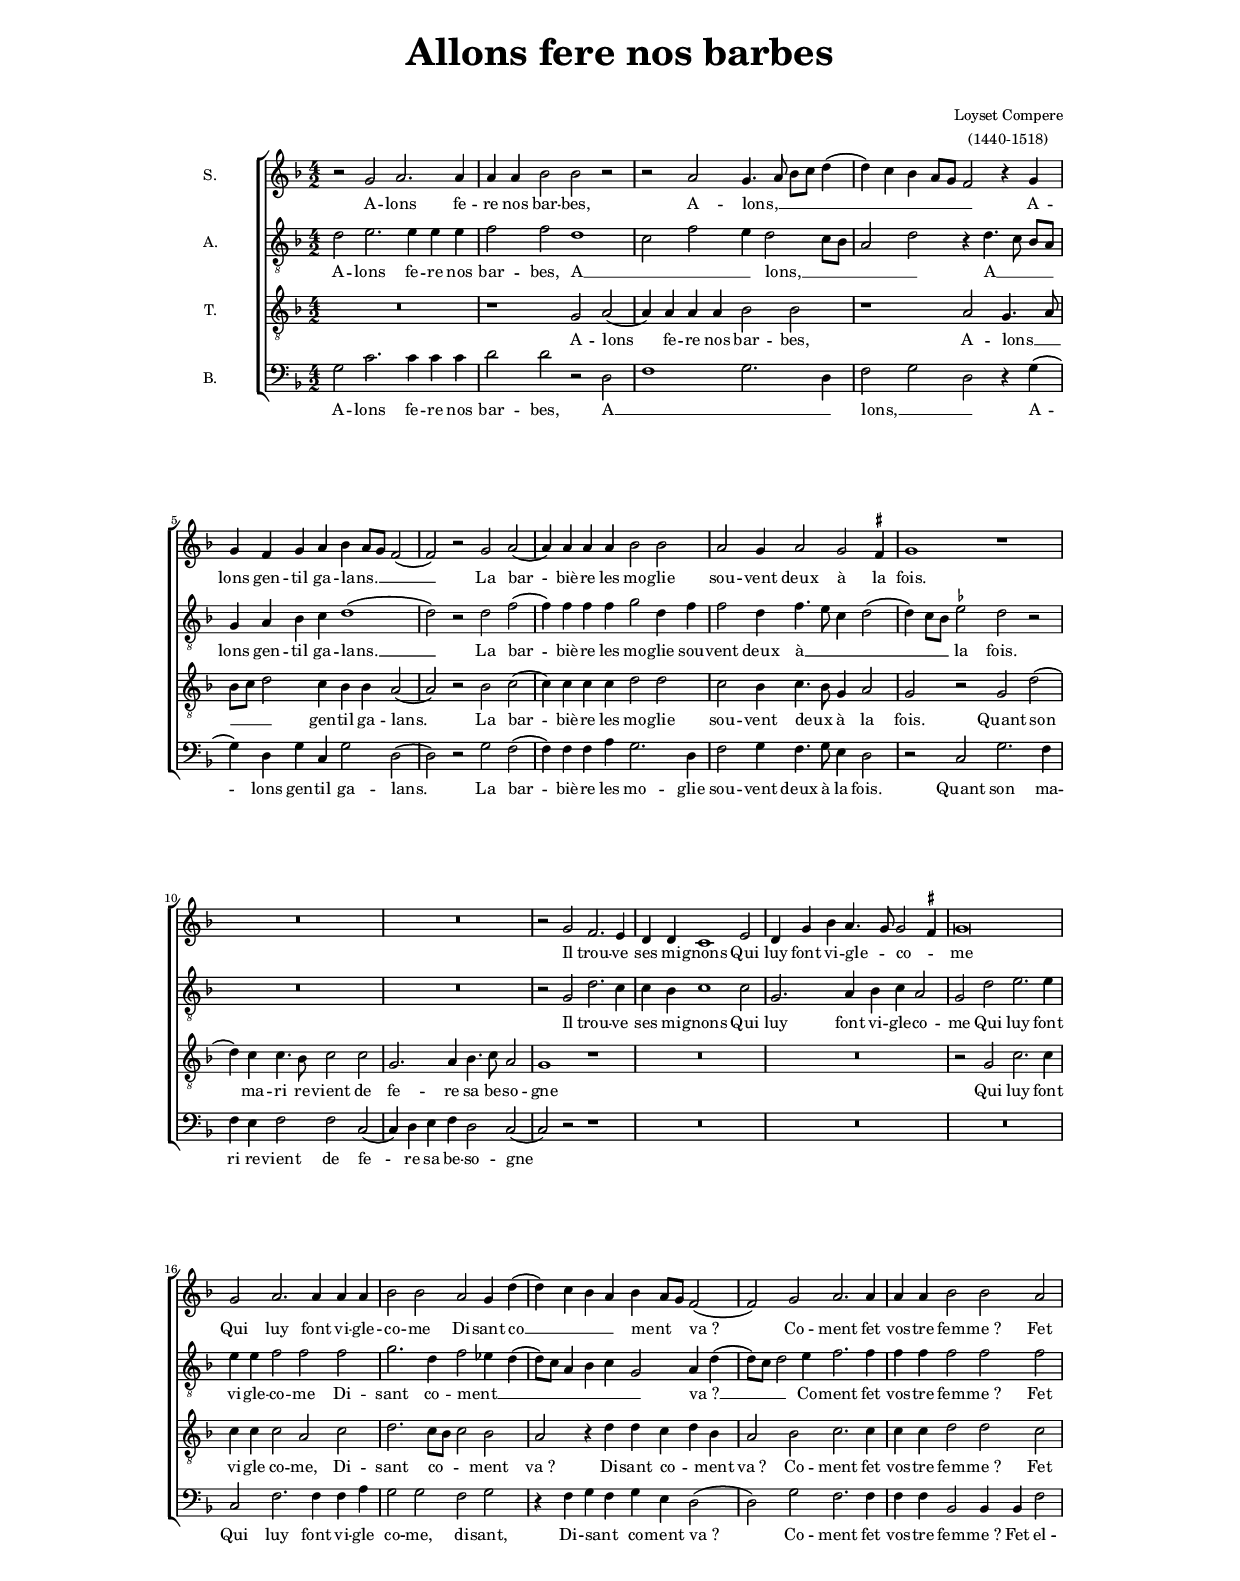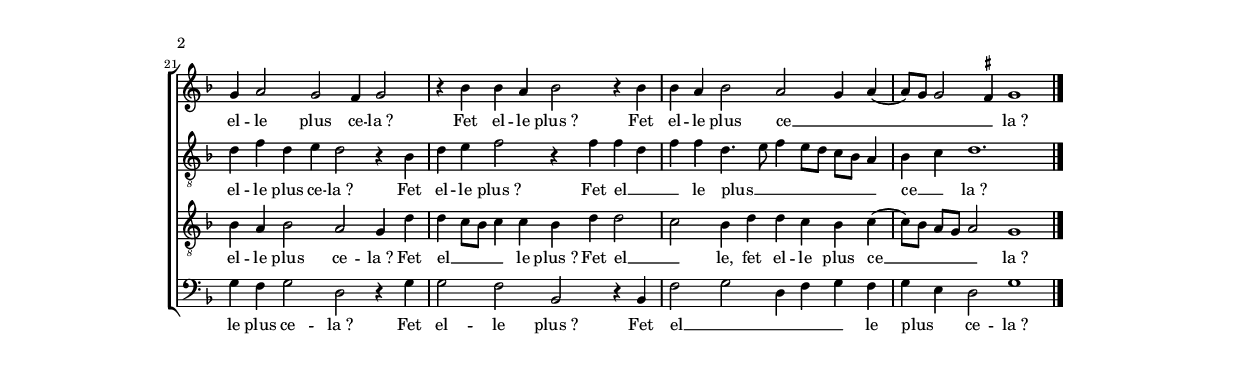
\version "2.12.1"

%---------------------------------------------------------------------------
%
%---------------------------------------------------------------------------

\paper {
	line-width = 15\cm 
	top-margin = 1.2\cm
	bottom-margin = 2.4\cm
	after-title-space = 4\cm
}

#(set-global-staff-size 13)
#(ly:set-option 'point-and-click #f)

%---------------------------------------------------------------------------
%	
%---------------------------------------------------------------------------

\header {
	title = \markup \center-column {
		\pad-markup #3 {
			\fontsize #+4
			"Allons fere nos barbes"
		}
	}
	composer = \markup {
		% \box
		\pad-to-box #'(0 . 0) #'(0 . 5)
		\center-column {
			"Loyset Compere"
			"(1440-1518)"
		}
	}
}

%---------------------------------------------------------------------------
%	
%---------------------------------------------------------------------------

global = {
	\time 4/2
	\key f \major
	\override DynamicTextSpanner #'dash-period = #-1.0
	\override Score.Hairpin #'to-barline = ##f
}
print = {
	\autoBeamOff
	\dynamicUp
}
mid = {
	\tempo 2=115
}

%---------------------------------------------------------------------------
%	NOTES
%---------------------------------------------------------------------------

Sop = \relative c'' {
	\set Staff.instrumentName = #"S."
	\set suggestAccidentals = ##t
	
	r2 g a2. a4
	a a bes2 bes r2
	r2 a g4. a8 bes[ c] d4(
	d) c bes a8[ g ]f2 r4 g
	g f g a bes a8[ g] f2(
	f) r2 g2 a2(
	a4) a a a bes2 bes
	a g4 a2 g fis4
	g1 r1
	R1*2
	R1*2
	r2 g2 f2. e4
	d d c1 e2
	d4 g bes
	
	a4. g8 g2 fis4
	g\breve
	g2 a2. a4 a a
	bes2 bes a g4 d'4(
	d) c bes a bes a8[ g] f2( 
	f) g2 a2. a4
	a a bes2 bes a
	g4 a2 g f4 g2
	r4 bes bes a bes2 r4 bes
	bes a bes2 a g4 a4(
	a8)[ g] g2 fis4 g1
	\bar "|."
}

Alt = \relative c' {
	\set Staff.instrumentName = #"A."	
	\clef "treble_8"
	\set suggestAccidentals = ##t
	
	d2 e2. e4 e e
	f2 f d1
	c2 f e4 d2 c8[ bes]
	a2 d2 r4 d4. c8 bes[ a]
	g4 a bes c d1(
	d2) r d f(
	f4) f f f g2 d4 f
	f2 d4 f4. e8 c4 d2(
	d4) c8[ bes] es2 d r
	R1*2 R1*2
	r2 g,2 d'2. c4
	c bes c1 c2
	g2. a4 bes c a2
	g d'
	
	e2. e4 e e f2
	f f g2. d4
	f2 \set suggestAccidentals = ##f es4 \set suggestAccidentals = ##t d4(
	
	d8)[ c8] a4 bes c
	g2 a4 d4( d8)[ c] d2 e4
	f2. f4 f f f2
	f f d4 f d e
	d2 r4 bes d e f2
	r4 f f d f f d4. e8
	f4 e8[ d] c[ bes] a4
	bes c d1.
	\bar "|."
}

Ten = \relative c' {
	\set Staff.instrumentName = #"T."	
	\clef "treble_8"
	
	R1*2
	r1 g2 a2(
	a4) a4 a a bes2 bes
	r1 a2 g4. a8
	bes[ c] d2 c4 bes bes a2(
	a2) r2 bes c(
	c4) c c c d2 d
	c bes4 c4. bes8 g4 a2
	g r g d'2(
	d4) c4 c4. bes8 c2 c
	g2. a4 bes4. c8 a2
	g1 r1
	R1*2
	R1*2
	r2 g c2. c4
	c c c2 a c
	d2. c8[ bes]
	
	c2 bes
	a r4 d d c d bes
	a2 bes c2. c4
	c c d2 d c
	bes4 a bes2 a g4 d'
	d c8[ bes] c4 c bes d d2
	c bes4 d d c bes c4(
	c8)[ bes] a[ g] a2 g1
	\bar "|."
}

Bas = \relative c {
	\set Staff.instrumentName = #"B."
	\clef bass

	g'2 c2. c4 c c
	d2 d r d,
	f1 g2. d4
	f2 g d2 r4 g4(
	g) d g c, g'2 d2(
	d) r g f2(
	f4) f f a g2. d4
	f2 g4 f4. g8 e4 d2
	r c g'2. f4
	f e f2 f c2( 
	c4) d e f d2 c2(
	c) r2 r1
	R1*2
	R1*2
	R1*2
	c2 f2. f4 f a
	g2 g f
	
	g
	r4 f g f g e d2( 
	d) g f2. f4
	f f bes,2 bes4 bes f'2
	g4 f g2 d r4 g
	g2 f bes, r4 bes
	f'2 g d4 f g f
	g e d2 g1
	\bar "|."
}

%---------------------------------------------------------------------------
%	LYRICS
%---------------------------------------------------------------------------

texteA = \lyricmode {
	A -- lons fe -- re nos bar -- bes, A -- lons, __ _ _ _ _ _ _ _
	A -- lons gen -- til ga -- lans. __ _ _
	La bar -- biè -- re les mo -- glie
	sou -- vent deux à la fois.
	Il trou -- ve ses mi -- gnons
	Qui luy font vi -- gle -- _  co -- _ me
	Qui luy font vi -- gle -- co -- me
	Di -- sant co  __ _ _ _ ment _ va_?
	Co -- ment fet vos -- tre fem -- me_?
	Fet el -- le plus ce -- la_?
	Fet el -- le plus_?
	Fet el -- le plus ce __ _ _ _ _ la_?
}

texteB = \lyricmode {
	A -- lons fe -- re nos bar -- bes, A __ _ _ _ lons, __ _ _ _
	A __ _ _ lons gen -- til ga -- lans. __ 
	La bar -- biè -- re les mo -- glie
	sou -- vent deux à __ _ _ _ _ la fois.
	Il trou -- ve ses mi -- gnons
	Qui luy font vi -- gle -- co -- me
	Qui luy font vi -- gle -- co -- me
	Di -- sant co -- ment __ _ _ _ _ _ _ va_? __ _ _ 
	Co -- ment fet vos -- tre fem -- me_?
	Fet el -- le plus ce -- la_?
	Fet el -- le plus_?
	Fet el __ _ _ le plus __ _ _ _ _ _ ce __ _ la_?
}

texteC = \lyricmode {
	A -- lons fe -- re nos bar -- bes,
	A -- lons __ _ _ _ gen -- til ga -- lans.
	La bar -- biè -- re les mo -- glie
	sou -- vent deux _ à la fois.
	Quant son ma -- ri re -- vient
	de fe -- re sa be -- so -- gne
	Qui luy font vi -- gle co -- me,
	Di -- sant  co -- _ ment va_?
	Di -- sant  co -- _ ment va_?
	Co -- ment fet vos -- tre fem -- me_?
	Fet el -- le plus ce -- la_?
	Fet el __ _ _ le plus_?
	Fet el __ _ le, fet el -- le plus ce __ _ _ la_?
}

texteD = \lyricmode {
	A -- lons fe -- re nos bar -- bes, A __ _ _ _ lons, __ _ _
	A -- lons gen -- til ga -- lans.
	La bar -- biè -- re les mo -- glie
	sou -- vent deux à la fois.
	Quant son ma -- ri re -- vient
	de fe -- re sa be -- so -- gne
	Qui luy font vi -- gle co -- me, di -- sant,
	Di -- sant _ co -- ment va_?
	Co -- ment fet vos -- tre fem -- me_?
	Fet el -- le plus ce -- la_?
	Fet el -- le plus_?
	Fet el __ _ _ _ _ le plus _ ce -- la_?
}

%---------------------------------------------------------------------------
%	MIDI OUTPUT
%---------------------------------------------------------------------------

\score {
	<<
	\new Staff = "Sop" { \set Staff.midiInstrument = "oboe" \global \mid \Sop }
	\new Staff = "Alt" { \set Staff.midiInstrument = "clarinet" \global \mid \Alt }
	\new Staff = "Ten" { \set Staff.midiInstrument = "french horn" \global \mid \Ten }
	\new Staff = "Bas" { \set Staff.midiInstrument = "bassoon" \global \mid \Bas }
	>>
	\midi { \context { \Voice \remove "Dynamic_performer" } }
}

%---------------------------------------------------------------------------
%	SHEET OUTPUT
%---------------------------------------------------------------------------

\score {
	\new ChoirStaff <<
		\new Voice << \global \print \Sop >> 
		\addlyrics { \texteA }
		\new Voice << \global \print \Alt >>
		\addlyrics { \texteB }
		\new Voice << \global \print \Ten >>
		\addlyrics { \texteC }
		\new Voice << \global \print \Bas >>
		\addlyrics { \texteD }
	>>
	\layout  { }
}

%---------------------------------------------------------------------------
%	ADDIIONAL VERSES
%---------------------------------------------------------------------------

\markup {
	% \box
	\pad-to-box #'(0 . 0) #'(0 . 18)
	\fill-line
	\fontsize #+1 {
		\hspace #0.1 % décalage par rapport à la marge de gauche
		\column {
			\line {
				\column {
				}
			}
		}
		\hspace #0.1  % ajout d'espace horizontal entre les colonnes
		\column {
			\line {
				\column {
				}
			}
		}
		\hspace #0.1 % décalage par rapport à la marge de droite
	}
}
\markup {
	% \box
	\pad-to-box #'(0 . 0) #'(0 . 5)
	\fill-line
	\fontsize #+1 {
		\center-column {
			\line {
				\column {
				}
			}
		}
	}
}